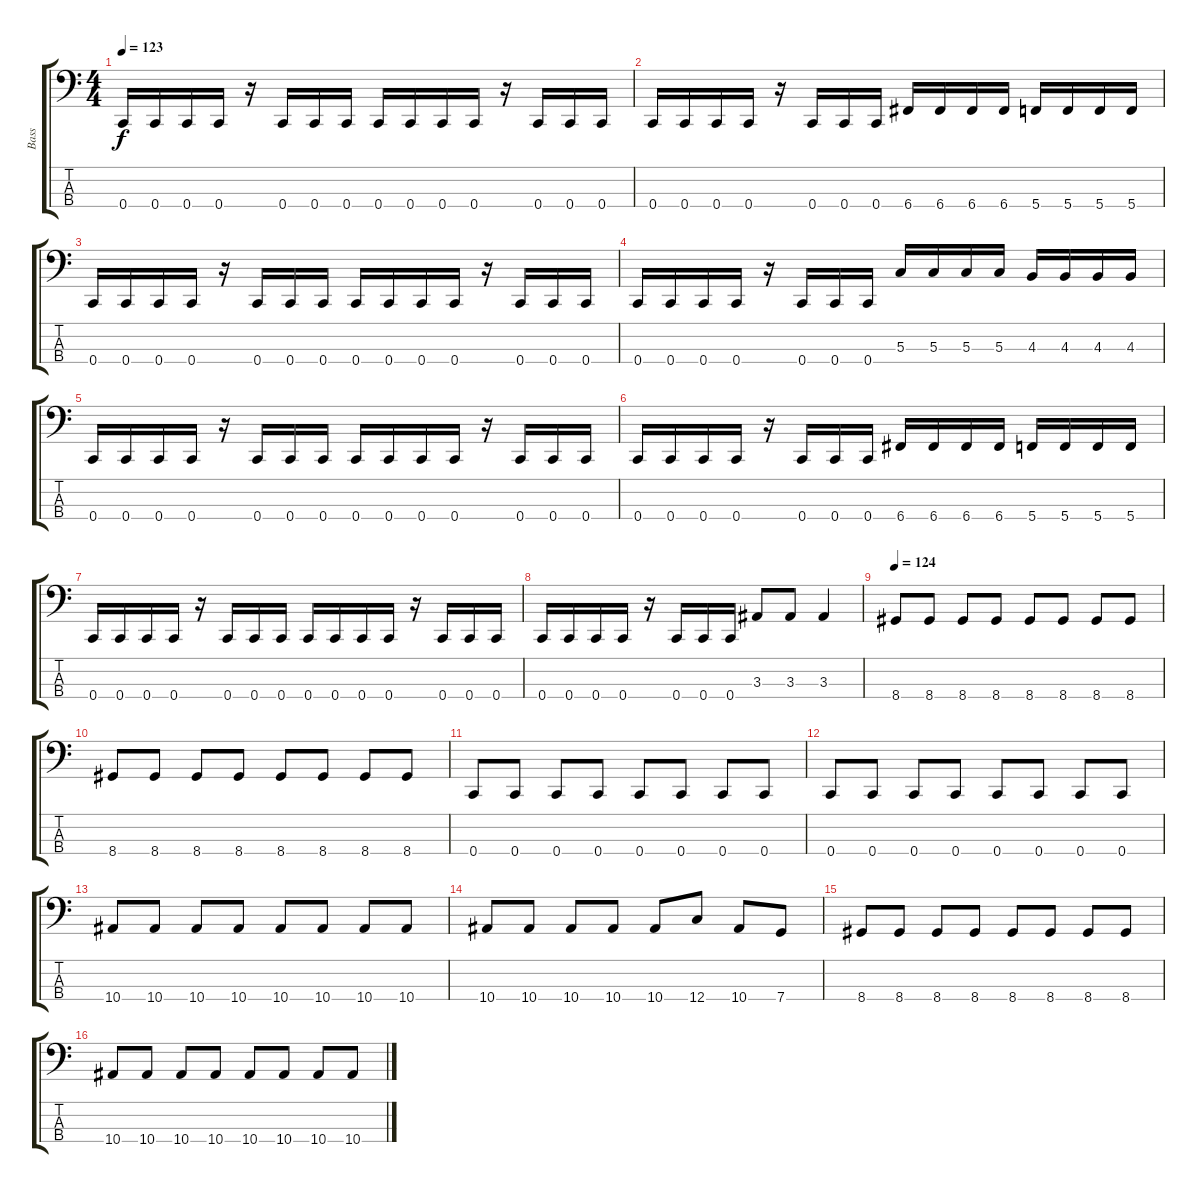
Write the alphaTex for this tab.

\track ("Bass" "Bass") {instrument electricbasspick}
\staff {score tabs}
\tuning (F2 C2 G1 C1) {hide}
\ts (4 4)
\tempo 123
\clef f4
\ks c
0.4.16{dy f} 0.4.16 0.4.16 0.4.16 r.16 0.4.16 0.4.16 0.4.16 0.4.16 0.4.16 0.4.16 0.4.16 r.16 0.4.16 0.4.16 0.4.16 |
0.4.16 0.4.16 0.4.16 0.4.16 r.16 0.4.16 0.4.16 0.4.16 6.4.16 6.4.16 6.4.16 6.4.16 5.4.16 5.4.16 5.4.16 5.4.16 |
0.4.16 0.4.16 0.4.16 0.4.16 r.16 0.4.16 0.4.16 0.4.16 0.4.16 0.4.16 0.4.16 0.4.16 r.16 0.4.16 0.4.16 0.4.16 |
0.4.16 0.4.16 0.4.16 0.4.16 r.16 0.4.16 0.4.16 0.4.16 5.3.16 5.3.16 5.3.16 5.3.16 4.3.16 4.3.16 4.3.16 4.3.16 |
0.4.16 0.4.16 0.4.16 0.4.16 r.16 0.4.16 0.4.16 0.4.16 0.4.16 0.4.16 0.4.16 0.4.16 r.16 0.4.16 0.4.16 0.4.16 |
0.4.16 0.4.16 0.4.16 0.4.16 r.16 0.4.16 0.4.16 0.4.16 6.4.16 6.4.16 6.4.16 6.4.16 5.4.16 5.4.16 5.4.16 5.4.16 |
0.4.16 0.4.16 0.4.16 0.4.16 r.16 0.4.16 0.4.16 0.4.16 0.4.16 0.4.16 0.4.16 0.4.16 r.16 0.4.16 0.4.16 0.4.16 |
0.4.16 0.4.16 0.4.16 0.4.16 r.16 0.4.16 0.4.16 0.4.16 3.3.8 3.3.8 3.3.4 |
\tempo 124
8.4.8 8.4.8 8.4.8 8.4.8 8.4.8 8.4.8 8.4.8 8.4.8 |
8.4.8 8.4.8 8.4.8 8.4.8 8.4.8 8.4.8 8.4.8 8.4.8 |
0.4.8 0.4.8 0.4.8 0.4.8 0.4.8 0.4.8 0.4.8 0.4.8 |
0.4.8 0.4.8 0.4.8 0.4.8 0.4.8 0.4.8 0.4.8 0.4.8 |
10.4.8 10.4.8 10.4.8 10.4.8 10.4.8 10.4.8 10.4.8 10.4.8 |
10.4.8 10.4.8 10.4.8 10.4.8 10.4.8 12.4.8 10.4.8 7.4.8 |
8.4.8 8.4.8 8.4.8 8.4.8 8.4.8 8.4.8 8.4.8 8.4.8 |
10.4.8 10.4.8 10.4.8 10.4.8 10.4.8 10.4.8 10.4.8 10.4.8
